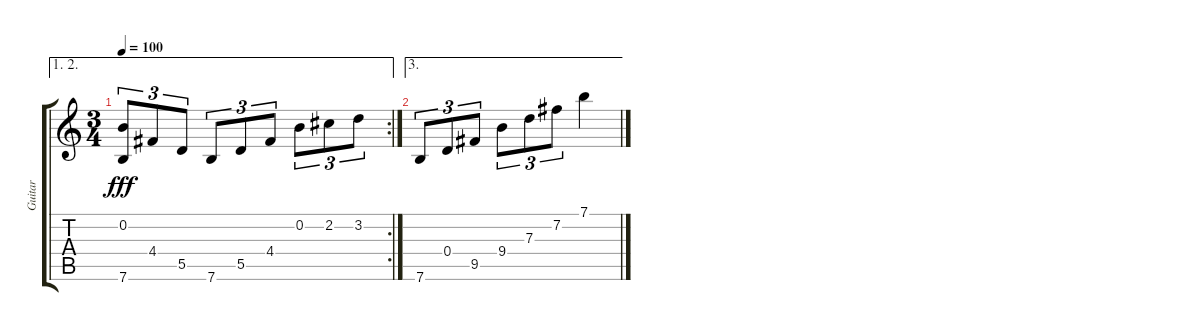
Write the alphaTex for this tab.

\track ("Guitar " "Guitar ") {instrument acousticguitarnylon}
\staff {score tabs}
\tuning (E4 B3 G3 D3 A2 E2) {hide}
\ae (1 2)
\rc 2
\ts (3 4)
\tempo 100
\clef g2
\ks c
(0.2 7.6).8{tu (3 2) dy fff} 4.4.8{tu (3 2)} 5.5.8{tu (3 2)} 7.6.8{tu (3 2)} 5.5.8{tu (3 2)} 4.4.8{tu (3 2)} 0.2.8{tu (3 2)} 2.2.8{tu (3 2)} 3.2.8{tu (3 2)} |
\ae 3
7.6.8{tu (3 2)} 0.4.8{tu (3 2)} 9.5.8{tu (3 2)} 9.4.8{tu (3 2)} 7.3.8{tu (3 2)} 7.2.8{tu (3 2)} 7.1.4
